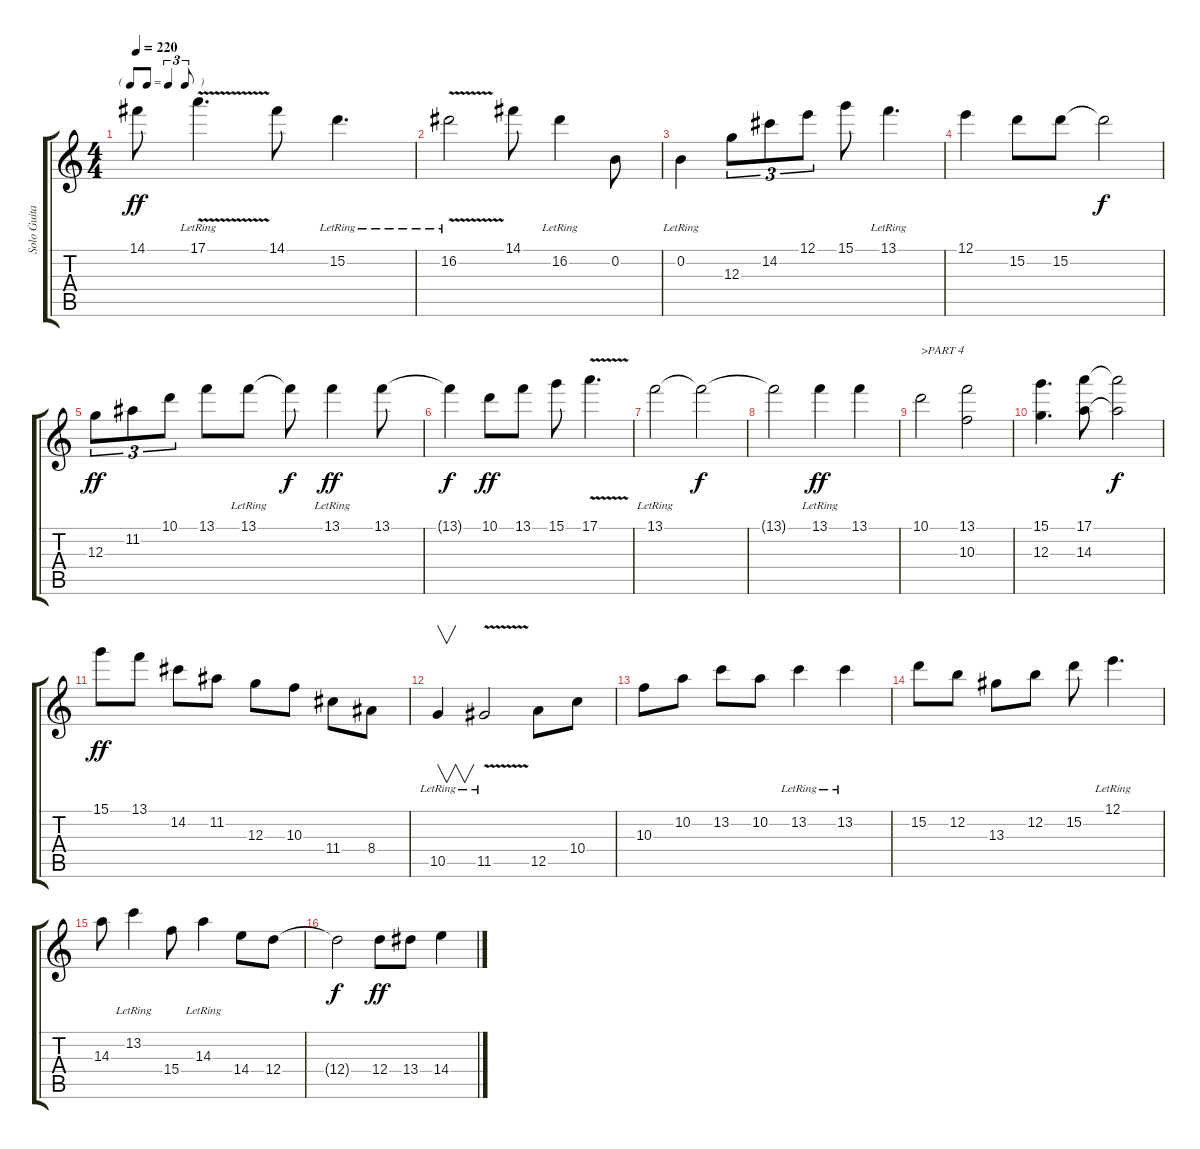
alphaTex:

\track ("Solo Guitar" "Solo Guita") {instrument acousticguitarsteel}
\staff {score tabs}
\tuning (E4 B3 G3 D3 A2 E2) {hide}
\ts (4 4)
\tf triplet8th
\tempo 220
\clef g2
\ks c
14.1.8{dy ff} 17.1{v lr}.4{d} 14.1.8 15.2{lr}.4{d} |
16.2{v lr}.2 14.1.8 16.2{lr}.4 0.2.8 |
0.2{lr}.4 12.3.8{tu (3 2)} 14.2.8{tu (3 2)} 12.1.8{tu (3 2)} 15.1.8 13.1{lr}.4{d} |
12.1.4 15.2.8 15.2.8 15.2{t}.2{dy f} |
12.3.8{tu (3 2) dy ff} 11.2.8{tu (3 2)} 10.1.8{tu (3 2)} 13.1.8 13.1{lr}.8 13.1{t}.8{dy f} 13.1{lr}.4{dy ff} 13.1.8 |
13.1{t}.4{dy f} 10.1.8{dy ff} 13.1.8 15.1.8 17.1{v}.4{d} |
13.1{lr}.2 13.1{t}.2{dy f} |
13.1{t}.2 13.1{lr}.4{dy ff} 13.1.4 |
10.1.2{txt ">PART 4"} (13.1 10.3).2 |
(15.1 12.3).4{d} (17.1 14.3).8 (17.1{t} 14.3{t}).2{dy f} |
15.1.8{dy ff} 13.1.8 14.2.8 11.2.8 12.3.8 10.3.8 11.4.8 8.4.8 |
10.5{lr}.4{v} 11.5{v lr}.2 12.5.8 10.4.8 |
10.3.8 10.2.8 13.2.8 10.2.8 13.2{lr}.4 13.2{lr}.4 |
15.2.8 12.2.8 13.3.8 12.2.8 15.2.8 12.1{lr}.4{d} |
14.3.8 13.2{lr}.4 15.4.8 14.3{lr}.4 14.4.8 12.4.8 |
12.4{t}.2{dy f} 12.4.8{dy ff} 13.4.8 14.4.4
